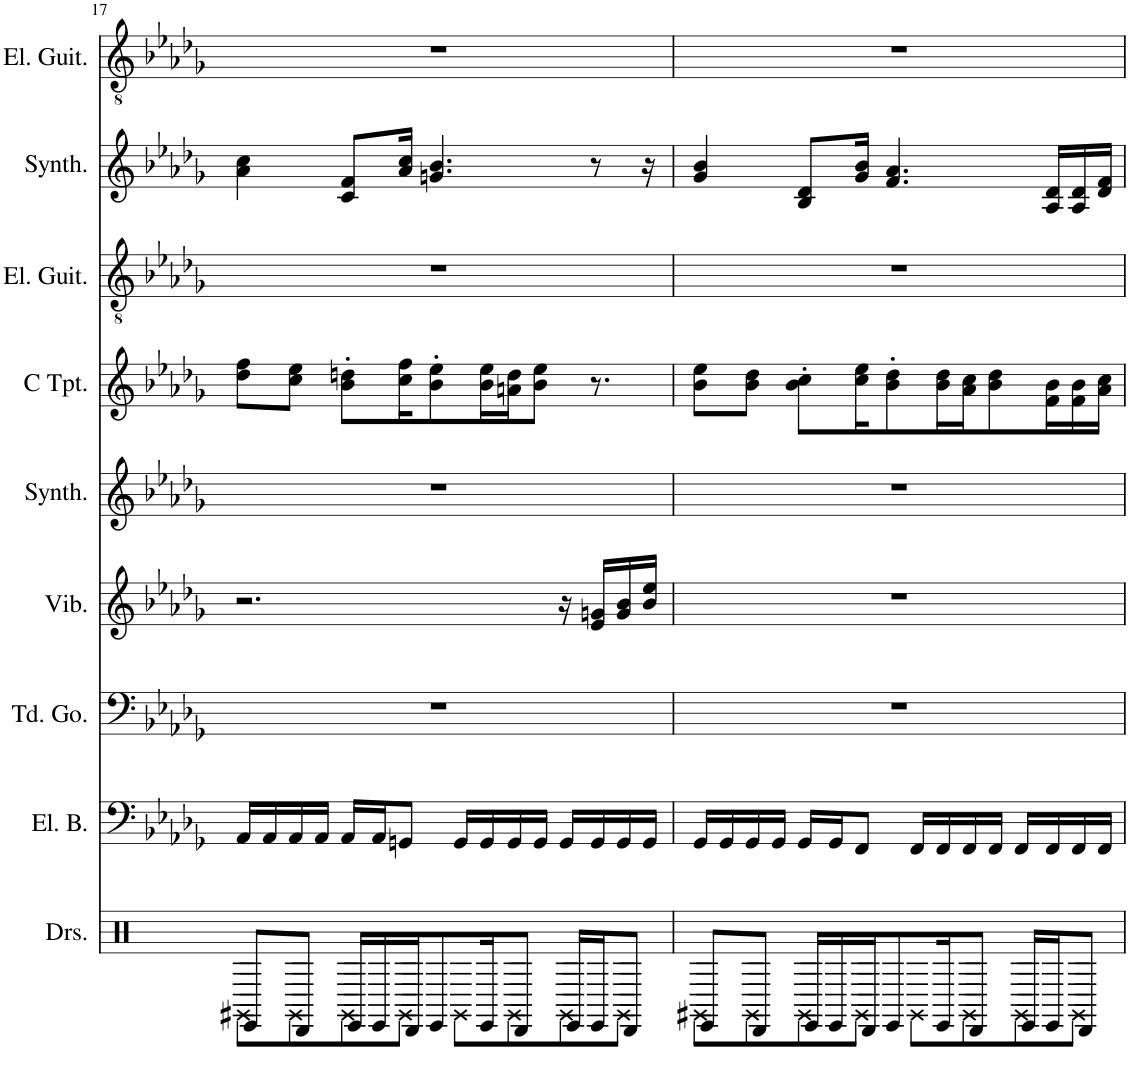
**kern	**kern	**kern	**kern	**kern	**kern	**kern	**kern	**kern
*part9	*part8	*part7	*part6	*part5	*part4	*part3	*part2	*part1
*staff9	*staff8	*staff7	*staff6	*staff5	*staff4	*staff3	*staff2	*staff1
*I"ドラムセット	*I"エレキベース	*I"チューンドゴング	*I"ビブラフォン	*I"正弦波	*I"C トランペット	*I"エレキギター	*I"オルガン	*I"エレキギター
!!LO:PB:g=z
*clefX	*clefF4	*clefF4	*clefG2	*clefG2	*clefG2	*clefGv2	*clefG2	*clefGv2
*	*Trd7c12	*	*	*	*	*	*	*
*k[]	*k[b-e-a-d-g-]	*k[b-e-a-d-g-]	*k[b-e-a-d-g-]	*k[b-e-a-d-g-]	*k[b-e-a-d-g-]	*k[b-e-a-d-g-]	*k[b-e-a-d-g-]	*k[b-e-a-d-g-]
*M4/4	*M4/4	*M4/4	*M4/4	*M4/4	*M4/4	*M4/4	*M4/4	*M4/4
=17	=17	=17	=17	=17	=17	=17	=17	=17
*^	*	*	*	*	*	*	*	*
8EE/L	8GG#X\L	16AA-/LL	1r	2.r	1r	8dd-\ 8ff\L	1r	4a-\ 4cc\	1r
.	.	16AA-/	.	.	.	.	.	.	.
8DD/J	8GG\	16AA-/	.	.	.	8cc\ 8ee-\J	.	.	.
.	.	16AA-/JJ	.	.	.	.	.	.	.
16EE/LL	8GG\	16AA-/LL	.	.	.	8b-\' 8ddn\'L	.	8c/ 8f/L	.
16EE/	.	16AA-/J	.	.	.	.	.	.	.
16DD/J	8GG\J	8GGn/J	.	.	.	16cc\ 16ff\K	.	16a-/ 16cc/Jk	.
8EE/	.	.	.	.	.	8b-\' 8ee-\'	.	4.gn/ 4.b-/	.
.	8GG\L	16GG/LL	.	.	.	.	.	.	.
16EE/K	.	16GG/	.	.	.	16b-\ 16ee-\L	.	.	.
8DD/J	8GG\	16GG/	.	.	.	16an\ 16dd\J	.	.	.
.	.	16GG/JJ	.	.	.	8b-\ 8ee-\J	.	.	.
16EE/LL	8GG\	16GG/LL	.	16r	.	.	.	.	.
16EE/J	.	16GG/	.	16e-/ 16gn/LL	.	8.r	.	8r	.
8DD/J	8GG\J	16GG/	.	16g/ 16b-/	.	.	.	.	.
.	.	16GG/JJ	.	16b-/ 16ee-/JJ	.	.	.	16r	.
=18	=18	=18	=18	=18	=18	=18	=18	=18	=18
8EE/L	8GG#X\L	16GG-/LL	1r	1r	1r	8b-\ 8ee-\L	1r	4g-/ 4b-/	1r
.	.	16GG-/	.	.	.	.	.	.	.
8DD/J	8GG\	16GG-/	.	.	.	8b-\ 8dd-\J	.	.	.
.	.	16GG-/JJ	.	.	.	.	.	.	.
16EE/LL	8GG\	16GG-/LL	.	.	.	8b-\' 8cc\'L	.	8B-/ 8d-/L	.
16EE/	.	16GG-/J	.	.	.	.	.	.	.
16DD/J	8GG\J	8FF/J	.	.	.	16cc\ 16ee-\K	.	16g-/ 16b-/Jk	.
8EE/	.	.	.	.	.	8b-\' 8dd-\'	.	4.f/ 4.a-/	.
.	8GG\L	16FF/LL	.	.	.	.	.	.	.
16EE/K	.	16FF/	.	.	.	16b-\ 16dd-\L	.	.	.
8DD/J	8GG\	16FF/	.	.	.	16a-\ 16cc\J	.	.	.
.	.	16FF/JJ	.	.	.	8b-\ 8dd-\	.	.	.
16EE/LL	8GG\	16FF/LL	.	.	.	.	.	.	.
16EE/J	.	16FF/	.	.	.	16f\ 16b-\L	.	16A-/ 16d-/LL	.
8DD/J	8GG\J	16FF/	.	.	.	16f\ 16b-\	.	16A-/ 16d-/	.
.	.	16FF/JJ	.	.	.	16a-\ 16cc\JJ	.	16d-/ 16f/JJ	.
*v	*v	*	*	*	*	*	*	*	*
=	=	=	=	=	=	=	=	=
*-	*-	*-	*-	*-	*-	*-	*-	*-
